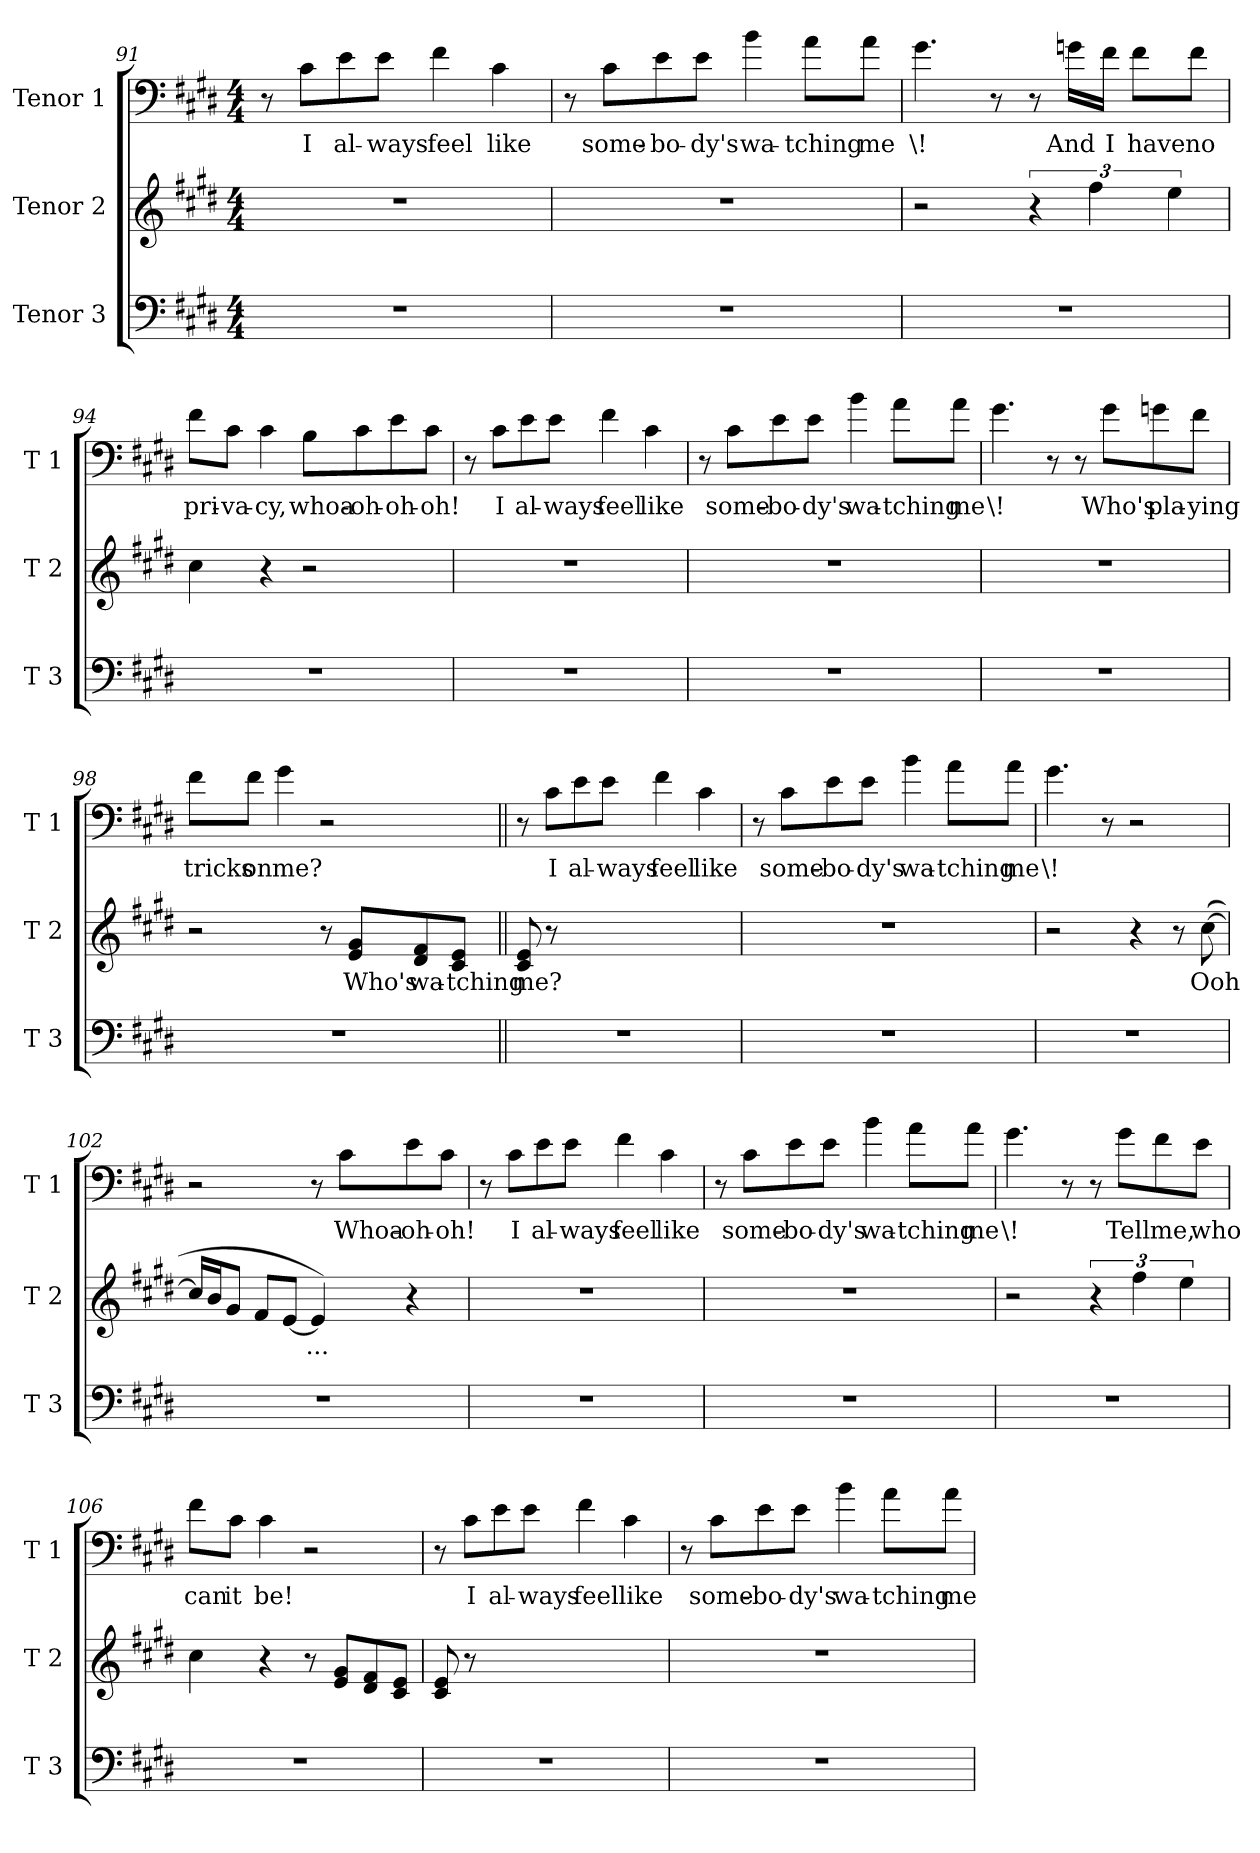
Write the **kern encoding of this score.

**kern	**kern	**text	**kern	**text
*part3	*part2	*part2	*part1	*part1
*staff3	*staff2	*staff2	*staff1	*staff1
*I"Tenor 3	*I"Tenor 2	*	*I"Tenor 1	*
*I'T 3	*I'T 2	*	*I'T 1	*
*clefF4	*clefG2	*	*clefF4	*
*k[f#c#g#d#]	*k[f#c#g#d#]	*	*k[f#c#g#d#]	*
*c#:	*c#:	*	*c#:	*
*M4/4	*M4/4	*	*M4/4	*
=91	=91	=91	=91	=91
1r	1r	.	8r	.
!	!	!	!	!LO:LY:b
.	.	.	8c#\L	I
!	!	!	!	!LO:LY:b
.	.	.	8e\	al-
!	!	!	!	!LO:LY:b
.	.	.	8e\J	-ways
!	!	!	!	!LO:LY:b
.	.	.	4f#\	feel
!	!	!	!	!LO:LY:b
.	.	.	4c#\	like
!!LO:LB:g=z
=92	=92	=92	=92	=92
1r	1r	.	8r	.
!	!	!	!	!LO:LY:b
.	.	.	8c#\L	some-
!	!	!	!	!LO:LY:b
.	.	.	8e\	-bo-
!	!	!	!	!LO:LY:b
.	.	.	8e\J	-dy's
!	!	!	!	!LO:LY:b
.	.	.	4b\	wa-
!	!	!	!	!LO:LY:b
.	.	.	8a\L	-tching
!	!	!	!	!LO:LY:b
.	.	.	8a\J	me
=93	=93	=93	=93	=93
!	!	!	!	!LO:LY:b
1r	2r	.	4.g#\	\!
.	.	.	8r	.
.	6r	.	8r	.
!	!	!	!	!LO:LY:b
.	.	.	16gn\LL	And
.	6ff#\	.	.	.
!	!	!	!	!LO:LY:b
.	.	.	16f#\JJ	I
!	!	!	!	!LO:LY:b
.	.	.	8f#\L	have
.	6ee\	.	.	.
!	!	!	!	!LO:LY:b
.	.	.	8f#\J	no
=94	=94	=94	=94	=94
!	!	!	!	!LO:LY:b
1r	4cc#\	.	8f#\L	pri-
!	!	!	!	!LO:LY:b
.	.	.	8c#\J	-va-
!	!	!	!	!LO:LY:b
.	4r	.	4c#\	-cy,
!	!	!	!	!LO:LY:b
.	2r	.	8B\L	whoa-
!	!	!	!	!LO:LY:b
.	.	.	8c#\	-oh-
!	!	!	!	!LO:LY:b
.	.	.	8e\	-oh-
!	!	!	!	!LO:LY:b
.	.	.	8c#\J	-oh!
!!LO:LB:g=z
=95	=95	=95	=95	=95
1r	1r	.	8r	.
!	!	!	!	!LO:LY:b
.	.	.	8c#\L	I
!	!	!	!	!LO:LY:b
.	.	.	8e\	al-
!	!	!	!	!LO:LY:b
.	.	.	8e\J	-ways
!	!	!	!	!LO:LY:b
.	.	.	4f#\	feel
!	!	!	!	!LO:LY:b
.	.	.	4c#\	like
=96	=96	=96	=96	=96
1r	1r	.	8r	.
!	!	!	!	!LO:LY:b
.	.	.	8c#\L	some-
!	!	!	!	!LO:LY:b
.	.	.	8e\	-bo-
!	!	!	!	!LO:LY:b
.	.	.	8e\J	-dy's
!	!	!	!	!LO:LY:b
.	.	.	4b\	wa-
!	!	!	!	!LO:LY:b
.	.	.	8a\L	-tching
!	!	!	!	!LO:LY:b
.	.	.	8a\J	me
=97	=97	=97	=97	=97
!	!	!	!	!LO:LY:b
1r	1r	.	4.g#\	\!
.	.	.	8r	.
.	.	.	8r	.
!	!	!	!	!LO:LY:b
.	.	.	8g#\L	Who's
!	!	!	!	!LO:LY:b
.	.	.	8gn\	pla-
!	!	!	!	!LO:LY:b
.	.	.	8f#\J	-ying
!!LO:LB:g=z
=98	=98	=98	=98	=98
!	!	!	!	!LO:LY:b
1r	2r	.	8f#\L	tricks
!	!	!	!	!LO:LY:b
.	.	.	8f#\J	on
!	!	!	!	!LO:LY:b
.	.	.	4g#\	me?
.	8r	.	2r	.
!	!	!LO:LY:b	!	!
.	8e/ 8g#/L	Who's	.	.
!	!	!LO:LY:b	!	!
.	8d#/ 8f#/	wa-	.	.
!	!	!LO:LY:b	!	!
.	8c#/ 8e/J	-tching	.	.
=99||	=99||	=99||	=99||	=99||
!	!	!LO:LY:b	!	!
1r	8c#/ 8e/	me?	8r	.
!	!	!	!	!LO:LY:b
.	8r	.	8c#\L	I
!	!	!	!	!LO:LY:b
.	2.ryy	.	8e\	al-
!	!	!	!	!LO:LY:b
.	.	.	8e\J	-ways
!	!	!	!	!LO:LY:b
.	.	.	4f#\	feel
!	!	!	!	!LO:LY:b
.	.	.	4c#\	like
=100	=100	=100	=100	=100
1r	1r	.	8r	.
!	!	!	!	!LO:LY:b
.	.	.	8c#\L	some-
!	!	!	!	!LO:LY:b
.	.	.	8e\	-bo-
!	!	!	!	!LO:LY:b
.	.	.	8e\J	-dy's
!	!	!	!	!LO:LY:b
.	.	.	4b\	wa-
!	!	!	!	!LO:LY:b
.	.	.	8a\L	-tching
!	!	!	!	!LO:LY:b
.	.	.	8a\J	me
!!LO:LB:g=z
=101	=101	=101	=101	=101
!	!	!	!	!LO:LY:b
1r	2r	.	4.g#\	\!
.	.	.	8r	.
.	4r	.	2r	.
.	8r	.	.	.
!	!	!LO:LY:b	!	!
.	(>[8cc#\	Ooh	.	.
=102	=102	=102	=102	=102
1r	16cc#/LL]	.	2r	.
.	16b/J	.	.	.
.	8g#/J	.	.	.
.	8f#/L	.	.	.
.	[8e/J	.	.	.
!	!	!LO:LY:b	!	!
.	4e/])	...	8r	.
!	!	!	!	!LO:LY:b
.	.	.	8c#\L	Whoa-
!	!	!	!	!LO:LY:b
.	4r	.	8e\	-oh-
!	!	!	!	!LO:LY:b
.	.	.	8c#\J	-oh!
=103	=103	=103	=103	=103
1r	1r	.	8r	.
!	!	!	!	!LO:LY:b
.	.	.	8c#\L	I
!	!	!	!	!LO:LY:b
.	.	.	8e\	al-
!	!	!	!	!LO:LY:b
.	.	.	8e\J	-ways
!	!	!	!	!LO:LY:b
.	.	.	4f#\	feel
!	!	!	!	!LO:LY:b
.	.	.	4c#\	like
!!LO:PB:g=z
=104	=104	=104	=104	=104
1r	1r	.	8r	.
!	!	!	!	!LO:LY:b
.	.	.	8c#\L	some-
!	!	!	!	!LO:LY:b
.	.	.	8e\	-bo-
!	!	!	!	!LO:LY:b
.	.	.	8e\J	-dy's
!	!	!	!	!LO:LY:b
.	.	.	4b\	wa-
!	!	!	!	!LO:LY:b
.	.	.	8a\L	-tching
!	!	!	!	!LO:LY:b
.	.	.	8a\J	me
=105	=105	=105	=105	=105
!	!	!	!	!LO:LY:b
1r	2r	.	4.g#\	\!
.	.	.	8r	.
.	6r	.	8r	.
!	!	!	!	!LO:LY:b
.	.	.	8g#\L	Tell
.	6ff#\	.	.	.
!	!	!	!	!LO:LY:b
.	.	.	8f#\	me,
.	6ee\	.	.	.
!	!	!	!	!LO:LY:b
.	.	.	8e\J	who
=106	=106	=106	=106	=106
!	!	!	!	!LO:LY:b
1r	4cc#\	.	8f#\L	can
!	!	!	!	!LO:LY:b
.	.	.	8c#\J	it
!	!	!	!	!LO:LY:b
.	4r	.	4c#\	be!
.	8r	.	2r	.
.	8e/ 8g#/L	.	.	.
.	8d#/ 8f#/	.	.	.
.	8c#/ 8e/J	.	.	.
=107	=107	=107	=107	=107
1r	8c#/ 8e/	.	8r	.
!	!	!	!	!LO:LY:b
.	8r	.	8c#\L	I
!	!	!	!	!LO:LY:b
.	2.ryy	.	8e\	al-
!	!	!	!	!LO:LY:b
.	.	.	8e\J	-ways
!	!	!	!	!LO:LY:b
.	.	.	4f#\	feel
!	!	!	!	!LO:LY:b
.	.	.	4c#\	like
!!LO:LB:g=z
=108	=108	=108	=108	=108
1r	1r	.	8r	.
!	!	!	!	!LO:LY:b
.	.	.	8c#\L	some-
!	!	!	!	!LO:LY:b
.	.	.	8e\	-bo-
!	!	!	!	!LO:LY:b
.	.	.	8e\J	-dy's
!	!	!	!	!LO:LY:b
.	.	.	4b\	wa-
!	!	!	!	!LO:LY:b
.	.	.	8a\L	-tching
!	!	!	!	!LO:LY:b
.	.	.	8a\J	me
=	=	=	=	=
*-	*-	*-	*-	*-
